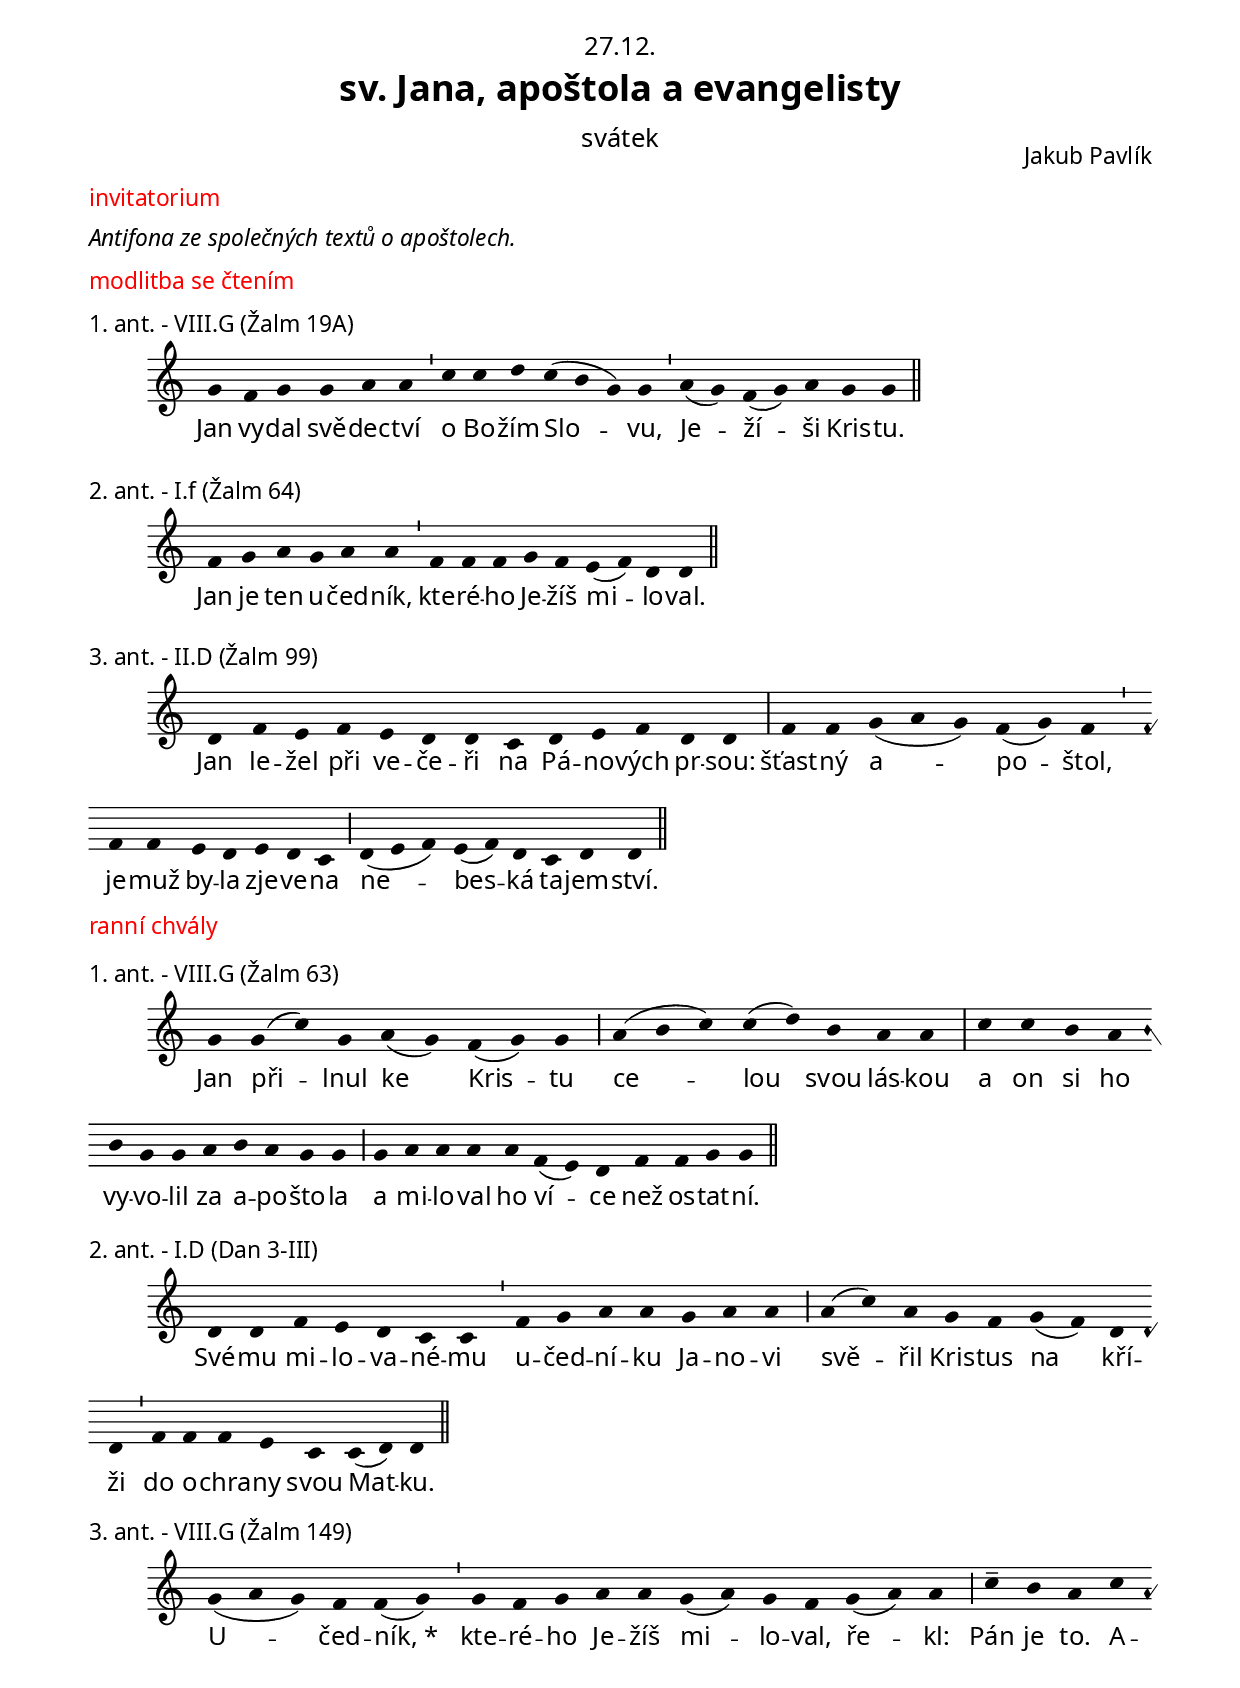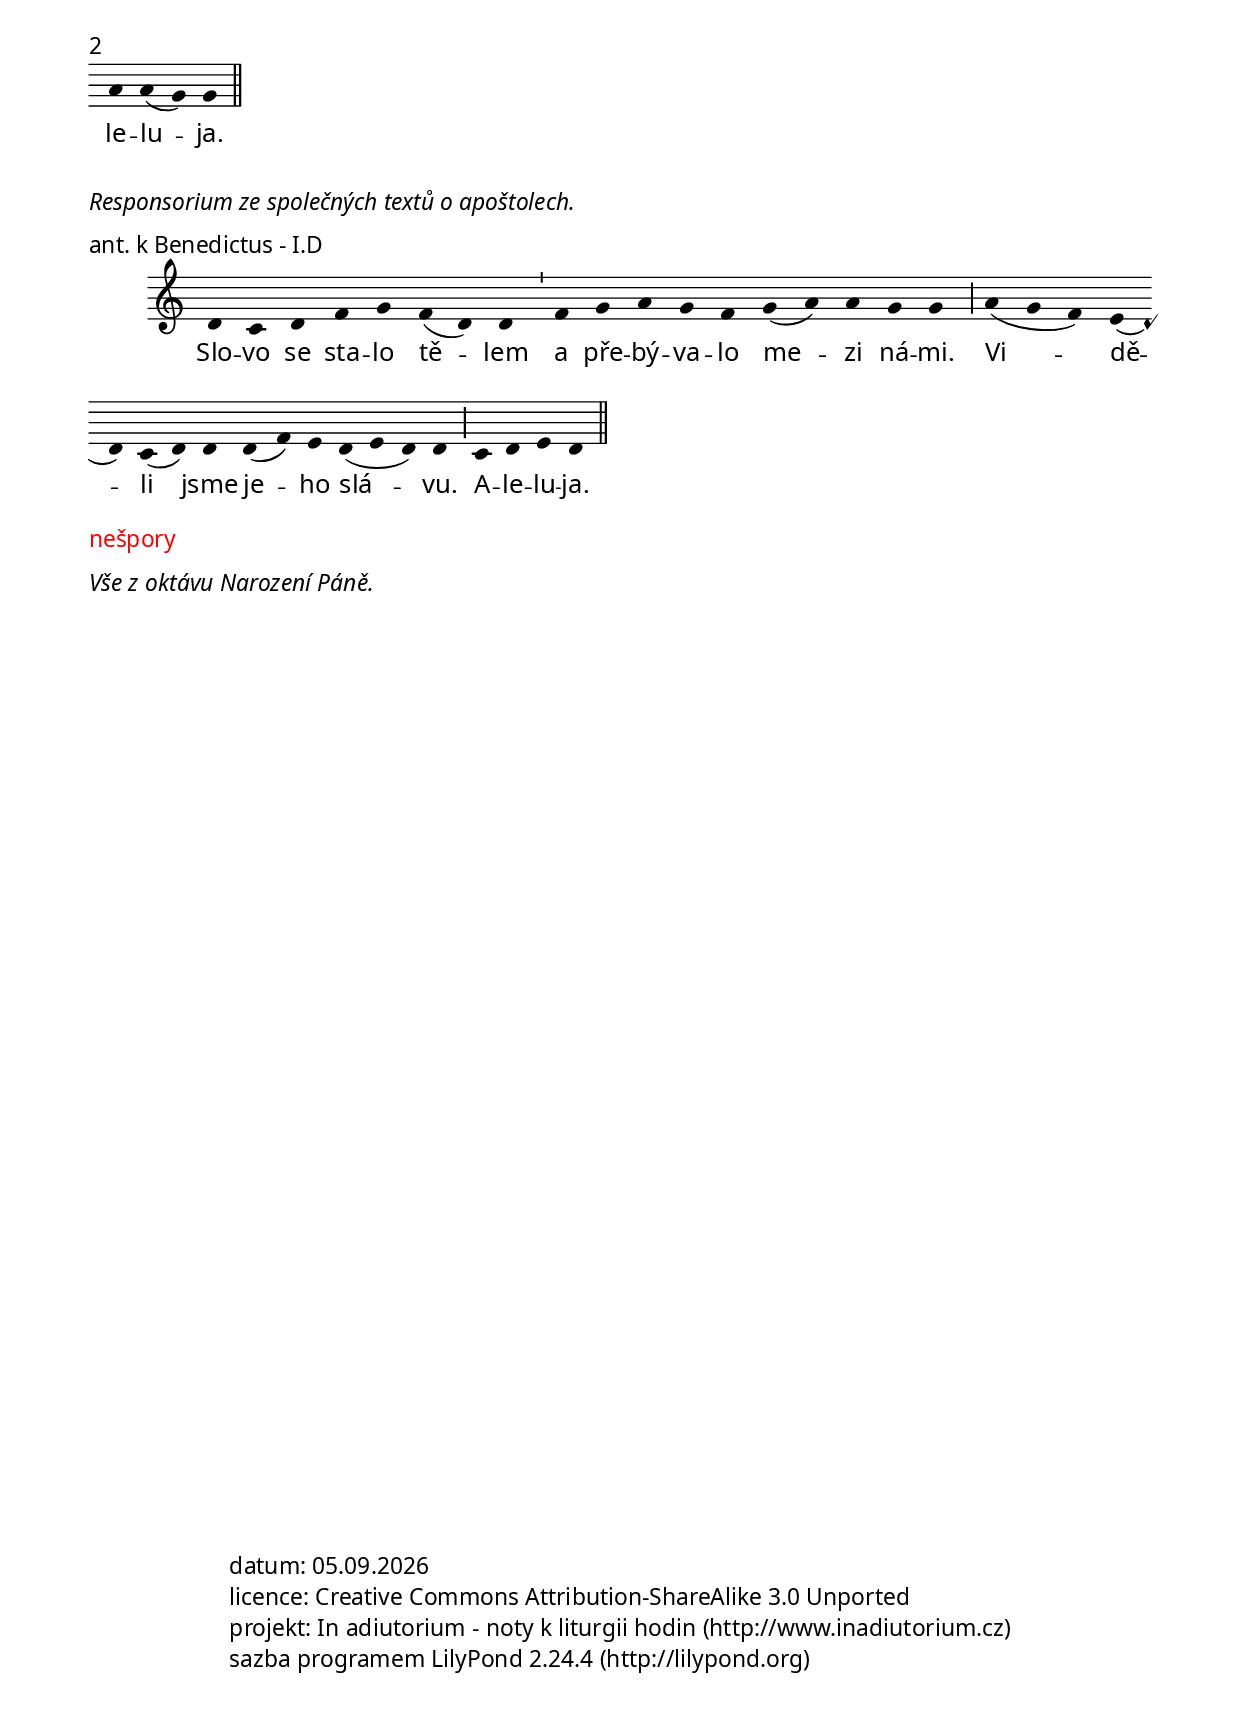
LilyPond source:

\version "2.15.37"

\include "../spolecne.ly"

\header {
  title = \markup\titleSvatek
            "sv. Jana, apoštola a evangelisty"
            svátek
            27.12.
  composer = "Jakub Pavlík"
}

\markup {\nadpisHodinka {"invitatorium"}}
\markup\italic{Antifona ze společných textů o apoštolech.}

\markup {\nadpisHodinka {"modlitba se čtením"}}

\score {
  \relative c'' {
    \choralniRezim
    g4 f g g a a \barMin
    c c d c( b g) g \barMin
    a( g) f( g) a g g \barFinalis
  }
  \addlyrics {
    Jan vy -- dal svě -- dec -- tví
    o Bo -- žím Slo -- vu,
    Je -- ží -- ši Kris -- tu.
  }
  \header {
    quid = "1. ant."
    modus = "VIII"
    differentia = "G"
    psalmus = "Žalm 19A"
    placet = "začátek nepříliš zpěvný, půjde lépe"
    id = "mc-a1"
    piece = \markup {\sestavTitulek}
  }
}

\score {
  \relative c' {
    \choralniRezim
    f4 g a g a a \barMin
    f f f g f e( f) d d \barFinalis
  }
  \addlyrics {
    Jan je ten u -- čed -- ník,
    kte -- ré -- ho Je -- žíš mi -- lo -- val.
  }
  \header {
    quid = "2. ant."
    modus = "I"
    differentia = "f"
    psalmus = "Žalm 64"
    placet = "půjde lépe"
    id = "mc-a2"
    piece = \markup {\sestavTitulek}
  }
}

\score {
  \relative c' {
    \choralniRezim
    d4 f e f e d d
    c d e f d d \barMax
    f f g( a g) f( g) f \barMin
    f f e d e d c \barMaior
    d( e f) e( f) d c d d \barFinalis
  }
  \addlyrics {
    Jan le -- žel při ve -- če -- ři
    na Pá -- no -- vých pr -- sou:
    šťast -- ný a -- po -- štol,
    je -- muž by -- la zje -- ve -- na
    ne -- bes -- ká ta -- jem -- ství.
  }
  \header {
    quid = "3. ant."
    modus = "II"
    differentia = "D"
    psalmus = "Žalm 99"
    id = "mc-a3"
    piece = \markup {\sestavTitulek}
  }
}

\markup {\nadpisHodinka {"ranní chvály"}}

\score {
  \relative c'' {
    \choralniRezim
    g4 g( c) g a( g) f( g) g \barMaior
    a( b c) c( d) b a a \barMax
    c c b a b g g a b a g g \barMaior
    g a a a a f( e) d f f g g \barFinalis
  }
  \addlyrics {
    Jan při -- lnul ke Kris -- tu
    ce -- lou svou lás -- kou
    a on si ho vy -- vo -- lil za a -- po -- što -- la
    a mi -- lo -- val ho ví -- ce než os -- tat -- ní.
  }
  \header {
    quid = "1. ant."
    modus = "VIII"
    differentia = "G"
    psalmus = "Žalm 63"
    placet = "půjde vylepšit"
    id = "rch-a1"
    piece = \markup {\sestavTitulek}
  }
}

\score {
  \relative c' {
    \choralniRezim
    d4 d f e d c c \barMin f g a a g a a \barMaior
    a( c) a g f g( f) d d \barMin
    f f f e c c( d) d \barFinalis
  }
  \addlyrics {
    Své -- mu mi -- lo -- va -- né -- mu u -- čed -- ní -- ku Ja -- no -- vi
    svě -- řil Kris -- tus na kří -- ži
    do o -- chra -- ny svou Mat -- ku.
  }
  \header {
    quid = "2. ant."
    modus = "I"
    differentia = "D"
    psalmus = "Dan 3-III"
    id = "rch-a2"
    piece = \markup {\sestavTitulek}
  }
}

\score {
  \relative c'' {
    \choralniRezim
    g4( a g) f f( g) \barMin
    g f g a a g( a) g f g( a) a \barMaior
    c-- b a
    c a a( g) g \barFinalis
  }
  \addlyrics {
    U -- čed -- ník,_*
    kte -- ré -- ho Je -- žíš mi -- lo -- val, ře -- kl:
    Pán je to.
    A -- le -- lu -- ja.
  }
  \header {
    quid = "3. ant."
    modus = "VIII"
    differentia = "G"
    psalmus = "Žalm 149"
    id = "rch-a3"
    fons = "Velikonoční oktáv, pátek, k Magnificat"
    fial = "velikonoce_velikonocnioktav.ly#pa-mag"
    piece = \markup {\sestavTitulek}
  }
}

\markup\italic{Responsorium ze společných textů o apoštolech.}

\score {
  \relative c' {
    \choralniRezim
    d4 c d f g f( d) d \barMin
    f g a g f g( a) a g g \barMaior
    a( g f) e( d) c( d) d d( f) e d( e d) d \barMaior
    c d e d \barFinalis
  }
  \addlyrics {
    Slo -- vo se sta -- lo tě -- lem
    a pře -- bý -- va -- lo me -- zi ná -- mi.
    Vi -- dě -- li jsme je -- ho slá -- vu.
    A -- le -- lu -- ja.
  }
  \header {
    quid = "ant. k Benedictus"
    modus = "I"
    differentia = "D"
    psalmus = ""
    placet = "
    vzhledem k tomu, jak silný je to text, zaslouží si něco úsilí
    o co nejvýstižnější melodii;
    masivní retardace před aleluja je pochybná"
    id = "rch-aben"
    piece = \markup {\sestavTitulekBezZalmu}
  }
}

\markup {\nadpisHodinka {"nešpory"}}
\markup\italic{Vše z oktávu Narození Páně.}